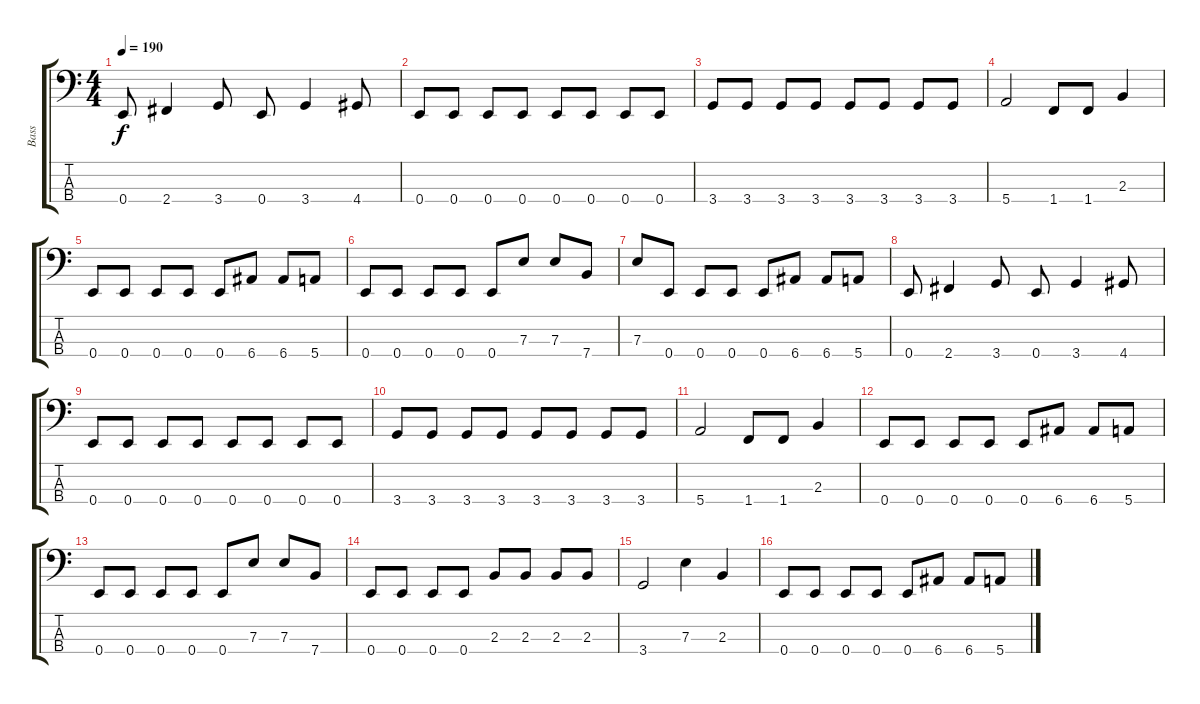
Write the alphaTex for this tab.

\track ("Bass" "Bass") {instrument electricbasspick}
\staff {score tabs}
\tuning (G2 D2 A1 E1) {hide}
\ts (4 4)
\tempo 190
\clef f4
\ks c
0.4.8{dy f} 2.4.4 3.4.8 0.4.8 3.4.4 4.4.8 |
0.4.8 0.4.8 0.4.8 0.4.8 0.4.8 0.4.8 0.4.8 0.4.8 |
3.4.8 3.4.8 3.4.8 3.4.8 3.4.8 3.4.8 3.4.8 3.4.8 |
5.4.2 1.4.8 1.4.8 2.3.4 |
0.4.8 0.4.8 0.4.8 0.4.8 0.4.8 6.4.8 6.4.8 5.4.8 |
0.4.8 0.4.8 0.4.8 0.4.8 0.4.8 7.3.8 7.3.8 7.4.8 |
7.3.8 0.4.8 0.4.8 0.4.8 0.4.8 6.4.8 6.4.8 5.4.8 |
0.4.8 2.4.4 3.4.8 0.4.8 3.4.4 4.4.8 |
0.4.8 0.4.8 0.4.8 0.4.8 0.4.8 0.4.8 0.4.8 0.4.8 |
3.4.8 3.4.8 3.4.8 3.4.8 3.4.8 3.4.8 3.4.8 3.4.8 |
5.4.2 1.4.8 1.4.8 2.3.4 |
0.4.8 0.4.8 0.4.8 0.4.8 0.4.8 6.4.8 6.4.8 5.4.8 |
0.4.8 0.4.8 0.4.8 0.4.8 0.4.8 7.3.8 7.3.8 7.4.8 |
0.4.8 0.4.8 0.4.8 0.4.8 2.3.8 2.3.8 2.3.8 2.3.8 |
3.4.2 7.3.4 2.3.4 |
0.4.8 0.4.8 0.4.8 0.4.8 0.4.8 6.4.8 6.4.8 5.4.8
